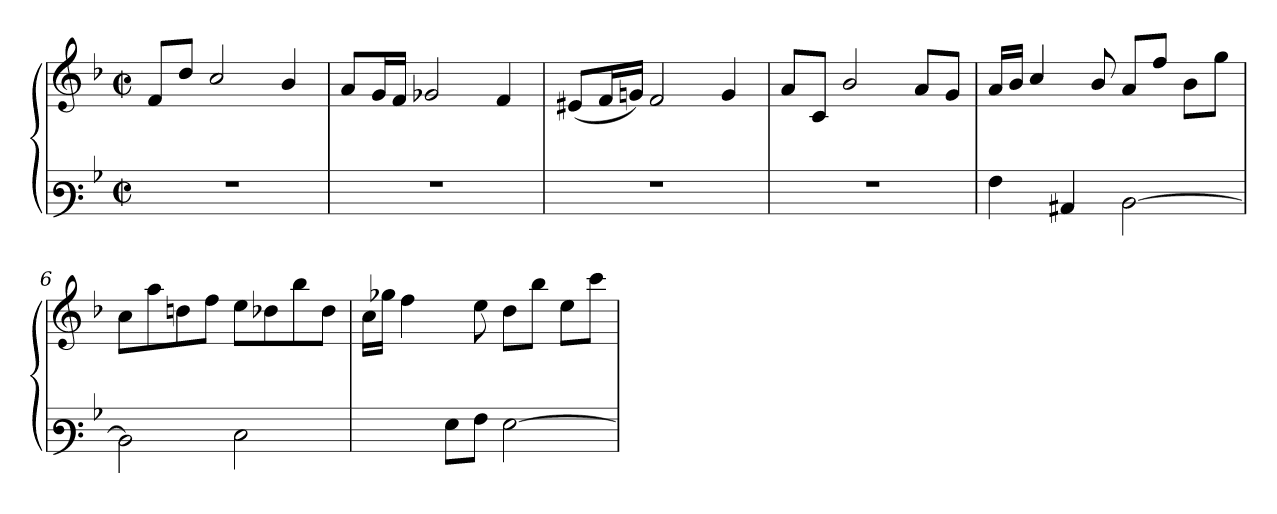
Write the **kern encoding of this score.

**kern	**kern
*part1	*part1
*staff2	*staff1
*clefF3	*clefG3
*k[b-]	*k[b-]
*M2/2	*M2/2
*met(c|)	*met(c|)
=1	=1
1r	8d/L
.	8b-/J
.	2a/
.	4g/
=2	=2
1r	8f/L
.	16e/L
.	16d/JJ
.	2e-X/
.	4d/
=3	=3
1r	(<8c#X/L
.	16d/L
.	16en/JJ)
.	2d/
.	4e/
=4	=4
1r	8f/L
.	8A/J
.	2g/
.	8f/L
.	8e/J
=5	=5
4A\	16f/LL
.	16g/JJ
.	4a/
4C#X/	.
.	8g/
[>2D\	8f/L
.	8dd/J
.	8g\L
.	8ee\J
!!LO:LB:g=z
=6	=6
2D\]	8a\L
.	8ff\
.	8bn\
.	8dd\J
2E\	8cc\L
.	8b-X\
.	8gg\
.	8b-\J
=7	=7
*	*^
4.ryy	2ryy	16a\LL
.	.	16ee-X\JJ
.	.	4dd\
8G\L	.	2.ryy
8A\J	8cc\	.
[>2G\	8b-\L	.
.	8gg\J	.
.	8cc\L	.
.	8aa\J	.
*	*v	*v
=	=
*-	*-
